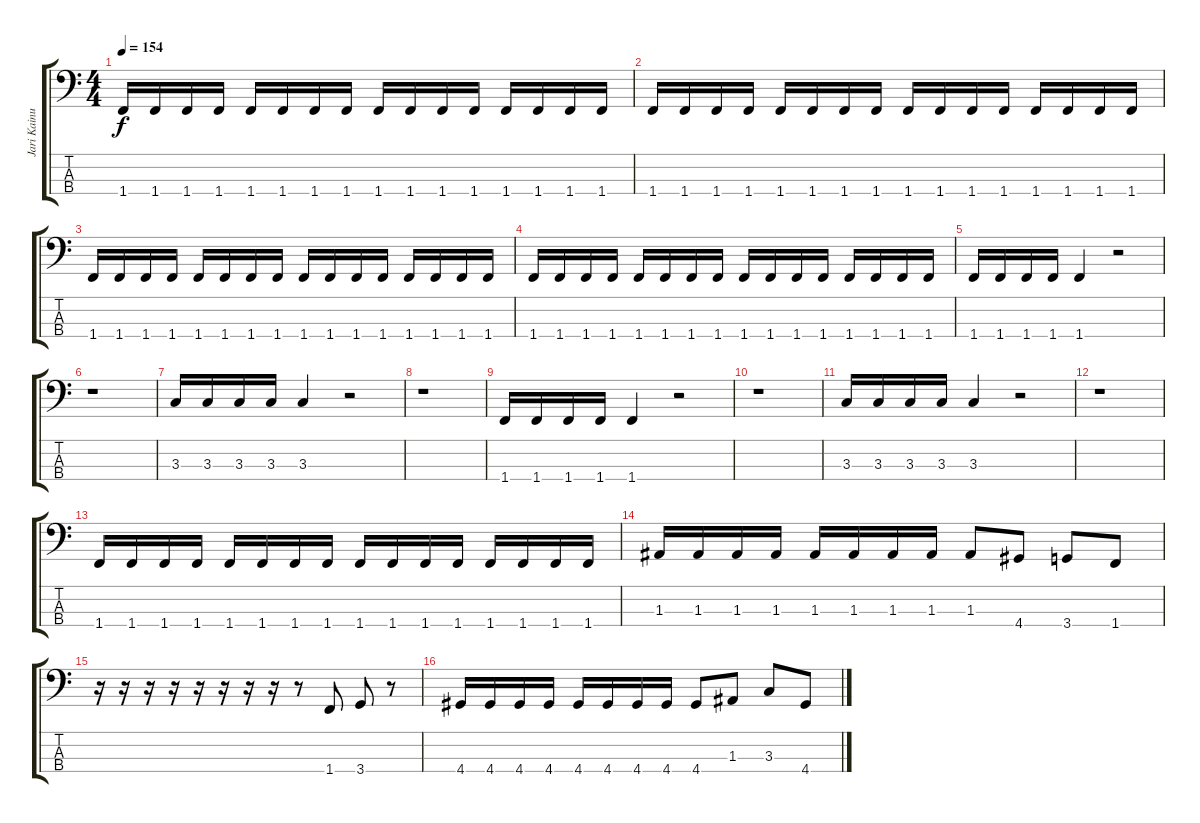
\track ("Jari Kainulainen" "Jari Kainu") {instrument electricbassfinger}
\staff {score tabs}
\tuning (G2 D2 A1 E1) {hide}
\ts (4 4)
\tempo 154
\clef f4
\ks c
1.4.16{dy f} 1.4.16 1.4.16 1.4.16 1.4.16 1.4.16 1.4.16 1.4.16 1.4.16 1.4.16 1.4.16 1.4.16 1.4.16 1.4.16 1.4.16 1.4.16 |
1.4.16 1.4.16 1.4.16 1.4.16 1.4.16 1.4.16 1.4.16 1.4.16 1.4.16 1.4.16 1.4.16 1.4.16 1.4.16 1.4.16 1.4.16 1.4.16 |
1.4.16 1.4.16 1.4.16 1.4.16 1.4.16 1.4.16 1.4.16 1.4.16 1.4.16 1.4.16 1.4.16 1.4.16 1.4.16 1.4.16 1.4.16 1.4.16 |
1.4.16 1.4.16 1.4.16 1.4.16 1.4.16 1.4.16 1.4.16 1.4.16 1.4.16 1.4.16 1.4.16 1.4.16 1.4.16 1.4.16 1.4.16 1.4.16 |
1.4.16 1.4.16 1.4.16 1.4.16 1.4.4 r.2 |
r.1 |
3.3.16 3.3.16 3.3.16 3.3.16 3.3.4 r.2 |
r.1 |
1.4.16 1.4.16 1.4.16 1.4.16 1.4.4 r.2 |
r.1 |
3.3.16 3.3.16 3.3.16 3.3.16 3.3.4 r.2 |
r.1 |
1.4.16 1.4.16 1.4.16 1.4.16 1.4.16 1.4.16 1.4.16 1.4.16 1.4.16 1.4.16 1.4.16 1.4.16 1.4.16 1.4.16 1.4.16 1.4.16 |
1.3.16 1.3.16 1.3.16 1.3.16 1.3.16 1.3.16 1.3.16 1.3.16 1.3.8 4.4.8 3.4.8 1.4.8 |
r.16 r.16 r.16 r.16 r.16 r.16 r.16 r.16 r.8 1.4.8 3.4.8 r.8 |
4.4.16 4.4.16 4.4.16 4.4.16 4.4.16 4.4.16 4.4.16 4.4.16 4.4.8 1.3.8 3.3.8 4.4.8
